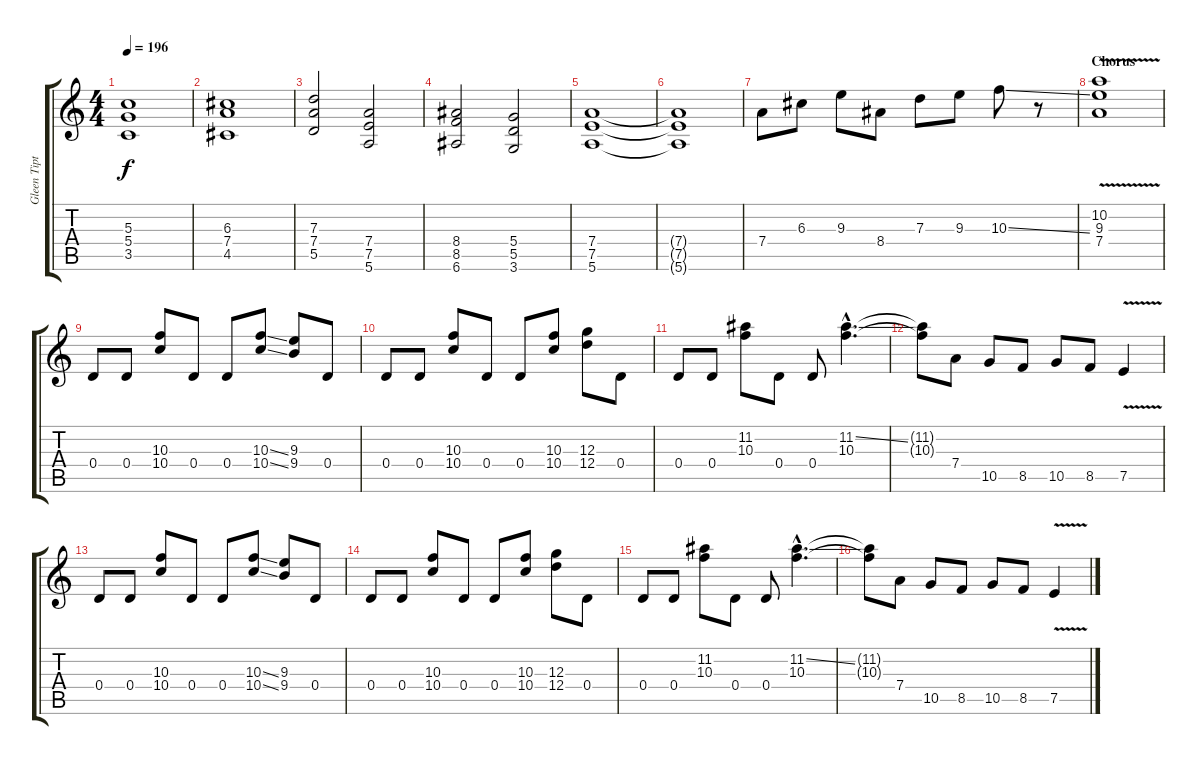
\track ("Gleen Tipton" "Gleen Tipt") {instrument overdrivenguitar}
\staff {score tabs}
\tuning (E4 B3 G3 D3 A2 E2) {hide}
\ts (4 4)
\tempo 196
\clef g2
\ks c
(5.3 5.4 3.5).1{dy f} |
(6.3 7.4 4.5).1 |
(7.3 7.4 5.5).2 (7.4 7.5 5.6).2 |
(8.4 8.5 6.6).2 (5.4 5.5 3.6).2 |
(7.4 7.5 5.6).1 |
(7.4{t} 7.5{t} 5.6{t}).1 |
7.4.8 6.3.8 9.3.8 8.4.8 7.3.8 9.3.8 10.3{ss}.8 r.8 |
\section ("" "Chorus")
(10.2{v} 9.3{v} 7.4{v}).1 |
0.4.8 0.4.8 (10.3 10.4).8 0.4.8 0.4.8 (10.3{ss} 10.4{ss}).8 (9.3 9.4).8 0.4.8 |
0.4.8 0.4.8 (10.3 10.4).8 0.4.8 0.4.8 (10.3 10.4).8 (12.3 12.4).8 0.4.8 |
0.4.8 0.4.8 (11.2 10.3).8 0.4.8 0.4.8 (11.2{ss hac} 10.3{hac}).4{d} |
(11.2{t} 10.3{t}).8 7.4.8 10.5.8 8.5.8 10.5.8 8.5.8 7.5{v}.4 |
0.4.8 0.4.8 (10.3 10.4).8 0.4.8 0.4.8 (10.3{ss} 10.4{ss}).8 (9.3 9.4).8 0.4.8 |
0.4.8 0.4.8 (10.3 10.4).8 0.4.8 0.4.8 (10.3 10.4).8 (12.3 12.4).8 0.4.8 |
0.4.8 0.4.8 (11.2 10.3).8 0.4.8 0.4.8 (11.2{ss hac} 10.3{hac}).4{d} |
(11.2{t} 10.3{t}).8 7.4.8 10.5.8 8.5.8 10.5.8 8.5.8 7.5{v}.4
